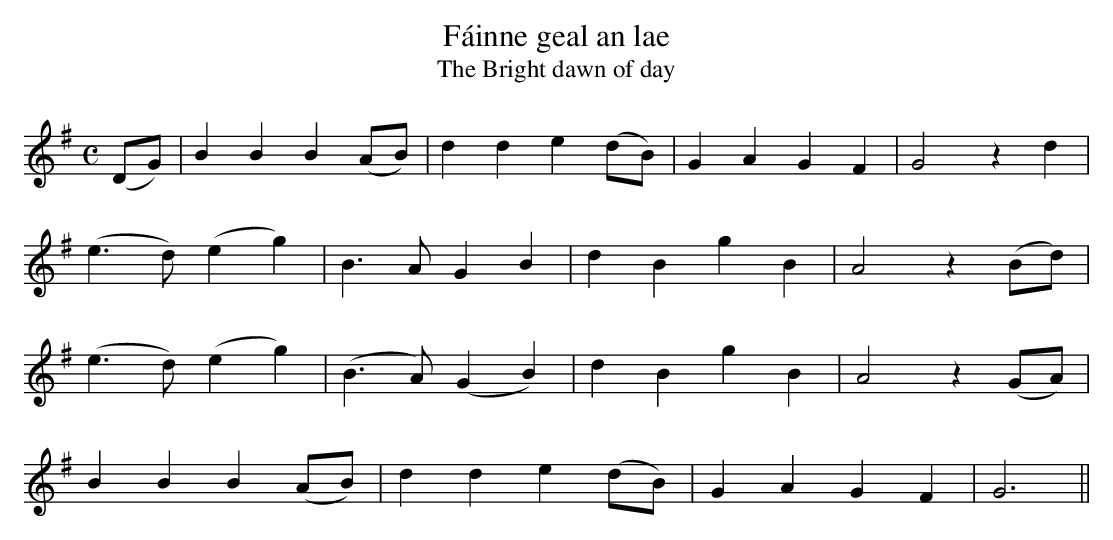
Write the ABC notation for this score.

X:1
T:Fáinne geal an lae
T:Bright dawn of day, The
M:C
L:1/8
K:G
(DG)|B2B2B2(AB)|d2d2e2(dB)|G2A2G2F2|G4z2d2|
(e3d) (e2g2)|B3A G2B2|d2B2g2B2|A4 z2(Bd)|
(e3d) (e2g2)|(B3A) (G2B2)|d2B2g2B2|A4 z2(GA)|
B2B2B2(AB)|d2d2e2(dB)|G2A2G2F2|G6||
